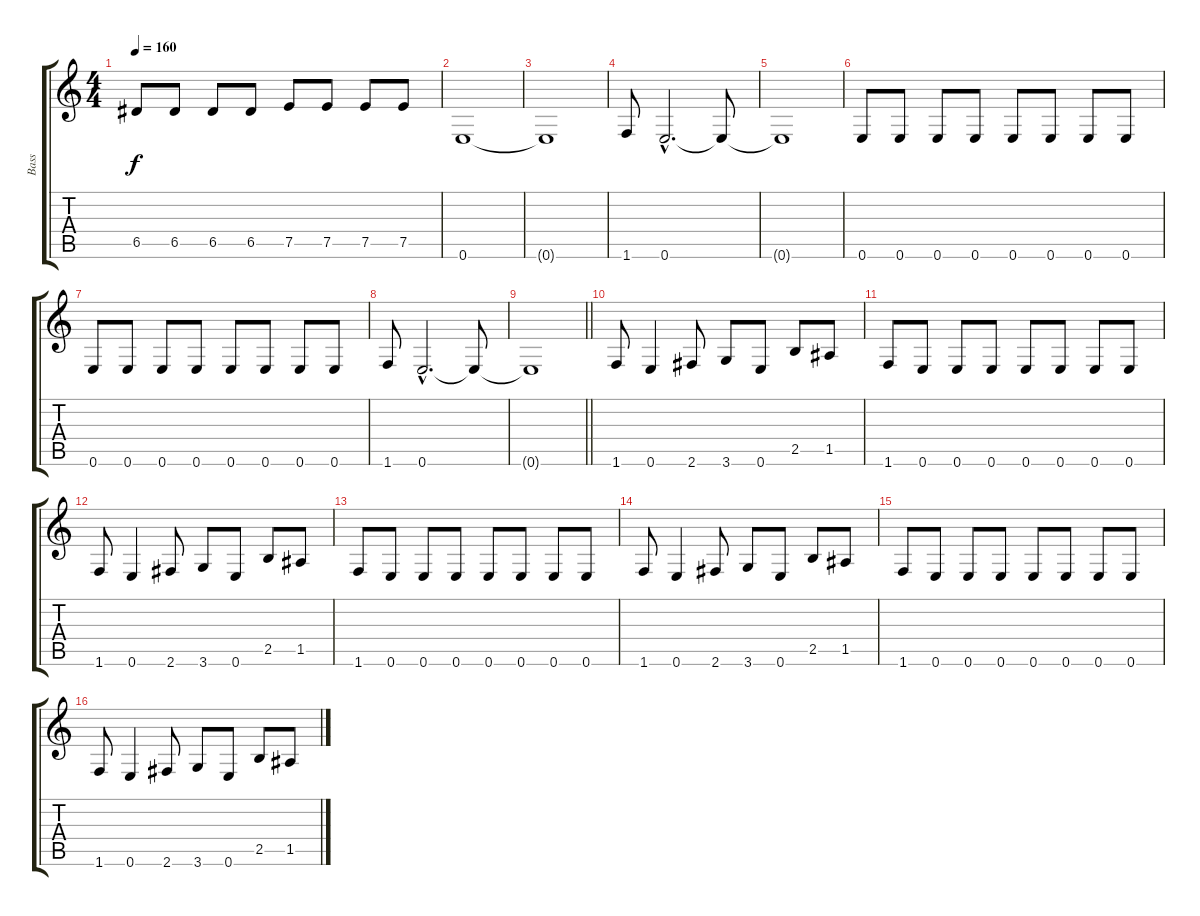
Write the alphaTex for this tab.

\track ("Bass" "Bass") {instrument electricbasspick}
\staff {score tabs}
\tuning (E4 B3 G3 D3 A2 E2) {hide}
\ts (4 4)
\tempo 160
\clef g2
\ks c
6.5.8{dy f} 6.5.8 6.5.8 6.5.8 7.5.8 7.5.8 7.5.8 7.5.8 |
0.6.1 |
0.6{t}.1 |
1.6.8 0.6{hac}.2{d} 0.6{t}.8 |
0.6{t}.1 |
0.6.8 0.6.8 0.6.8 0.6.8 0.6.8 0.6.8 0.6.8 0.6.8 |
0.6.8 0.6.8 0.6.8 0.6.8 0.6.8 0.6.8 0.6.8 0.6.8 |
1.6.8 0.6{hac}.2{d} 0.6{t}.8 |
\barLineRight lightlight
0.6{t}.1 |
1.6.8 0.6.4 2.6.8 3.6.8 0.6.8 2.5.8 1.5.8 |
1.6.8 0.6.8 0.6.8 0.6.8 0.6.8 0.6.8 0.6.8 0.6.8 |
1.6.8 0.6.4 2.6.8 3.6.8 0.6.8 2.5.8 1.5.8 |
1.6.8 0.6.8 0.6.8 0.6.8 0.6.8 0.6.8 0.6.8 0.6.8 |
1.6.8 0.6.4 2.6.8 3.6.8 0.6.8 2.5.8 1.5.8 |
1.6.8 0.6.8 0.6.8 0.6.8 0.6.8 0.6.8 0.6.8 0.6.8 |
1.6.8 0.6.4 2.6.8 3.6.8 0.6.8 2.5.8 1.5.8
